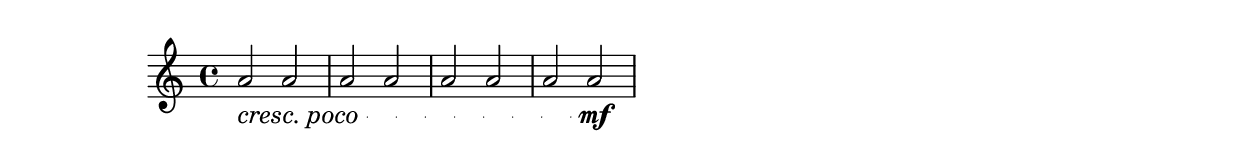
%% Do not edit this file; it is automatically
%% generated from LSR http://lsr.dsi.unimi.it
%% This file is in the public domain.
\version "2.13.29"

\header {
  lsrtags = "expressive-marks"

%% Translation of GIT committish: 0b55335aeca1de539bf1125b717e0c21bb6fa31b
  texidoces = "
Se puede modificar el texto empleado para los crescendos y
decrescendos modificando las propiedades de contexto
@code{crescendoText} y @code{decrescendoText}.  El estilo de la
línea de extensión se puede cambiar modificando la propiedad
@code{'style} de @code{DynamicTextSpanner}.  El valor
predeterminado es @code{'hairpin} (regulador), y entre otros
valores posibles se encuentran @code{'line} (línea),
@code{'dashed-line} (línea discontinua) y @code{'dotted-line}
(línea de puntos):

"
  doctitlees = "Cambiar el texto y los estilos de objeto de extensión para las indicaciones dinámicas textuales"

%% Translation of GIT committish: 0a868be38a775ecb1ef935b079000cebbc64de40
texidocde = "
Der Text, der für Crescendo und Decrescendo gestzt wird, kann geändert
werden, indem man die Eigenschaften @code{crescendoText} und
@code{decrescendoText} verändert.  Der Stil des Streckers kann auch
geändert werden, indem die @code{'style}-Eigenschaft des
@code{DynamicTextSpanner} beeinflusst wird.  Der Standardwert ist
@code{'hairpin}, ander Möglichkeiten sind @code{'line}, @code{'dashed-line}
und @code{'dotted-line}.
"
  doctitlede = "Text und Strecker-Stile für Dynamik-Texte ändern"
%% Translation of GIT committish: 4ab2514496ac3d88a9f3121a76f890c97cedcf4e
  texidocfr = "
Le texte par défaut des crescendos et decrescendos se change en
modifiant les propriétés de contexte @code{crescendoText} et
@code{decrescendoText}. L'aspect de la ligne d'extension est fonction
de la propriété @code{'style} du @code{DynamicTextSpanner}.  Sa valeur
par défaut est @code{'hairpin}, mais d'autres valeurs sont disponibles,
comme @code{'line}, @code{'dashed-line} et @code{'dotted-line}.

"
  doctitlefr = "Modifidation du texte et de l'extension de nuances textuelles"


  texidoc = "
The text used for crescendos and decrescendos can be changed by
modifying the context properties @code{crescendoText} and
@code{decrescendoText}. The style of the spanner line can be changed by
modifying the @code{'style} property of @code{DynamicTextSpanner}.  The
default value is @code{'hairpin}, and other possible values include
@code{'line}, @code{'dashed-line} and @code{'dotted-line}.

"
  doctitle = "Changing text and spanner styles for text dynamics"
} % begin verbatim

\relative c'' {
  \set crescendoText = \markup { \italic { cresc. poco } }
  \set crescendoSpanner = #'text
  \override DynamicTextSpanner #'style = #'dotted-line
  a2\< a
  a2 a
  a2 a
  a2 a\mf
}
